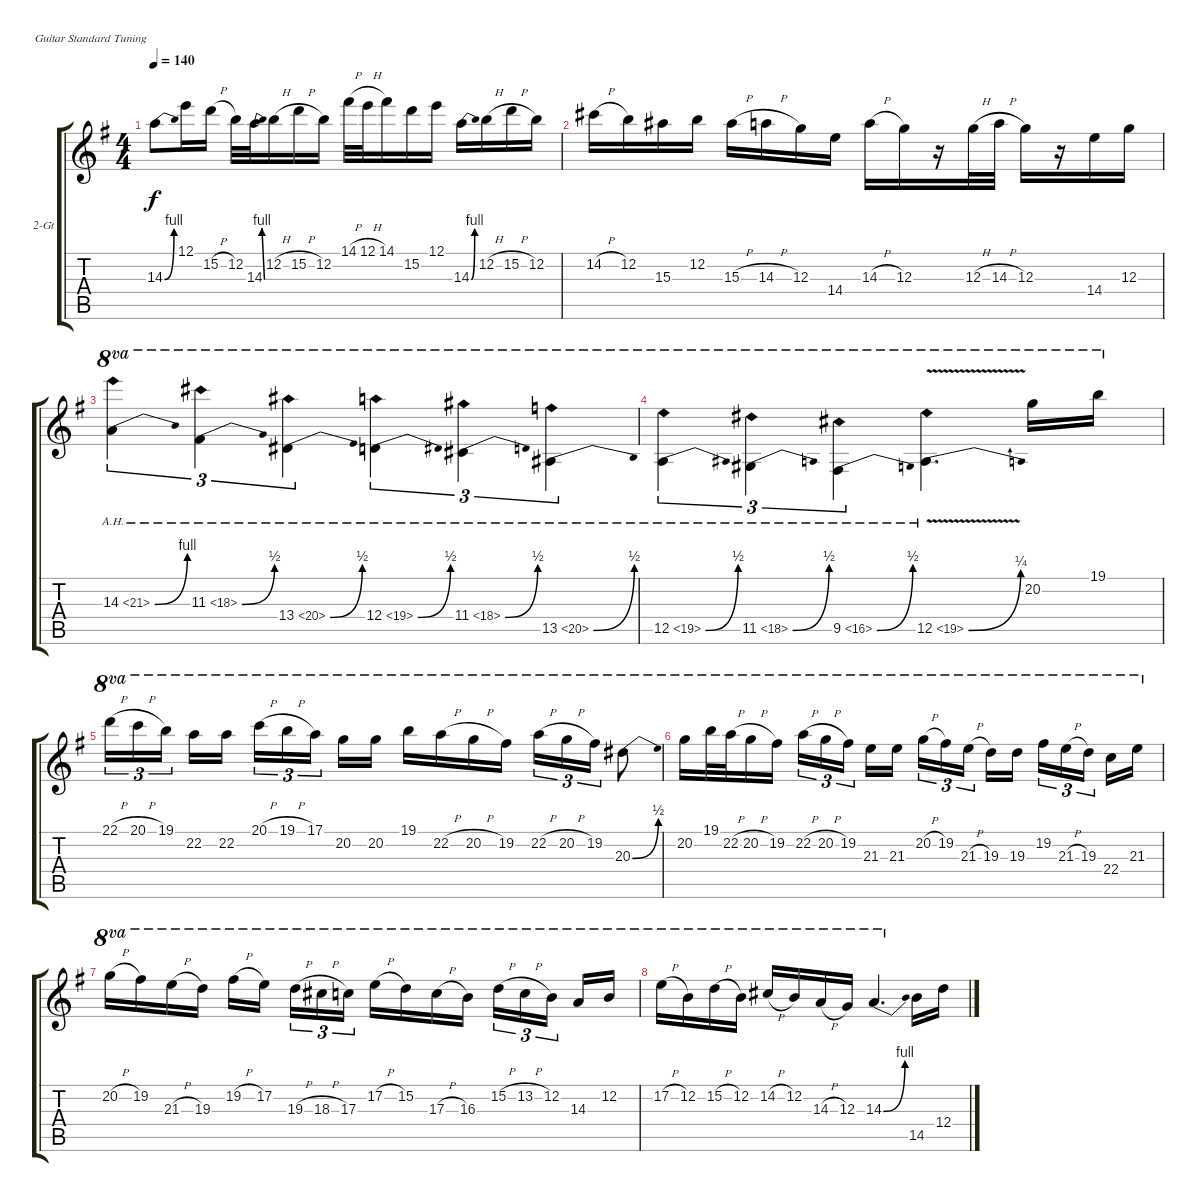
\bracketExtendMode groupsimilarinstruments
\firstSystemTrackNameOrientation horizontal
\otherSystemsTrackNameOrientation horizontal
\track ("2-Gt" "2-Gt") {instrument distortionguitar}
\staff {score tabs}
\tuning (E4 B3 G3 D3 A2 E2)
\ts (4 4)
\tempo 140
\clef g2
\scale
1.05549
\ks g
14.3{be (bend 0 0 60 4)}.8{dy f} 12.1.16 15.2{h}.16 12.2.32 14.3{be (bend 0 0 60 4)}.32 12.2{h}.16 15.2{h}.16 12.2.16 14.1{h}.32 12.1{h}.32 14.1.16 15.2.16 12.1.16 14.3{be (bend 0 0 60 4)}.16 12.2{h}.16 15.2{h}.16 12.2.16 |
\scale
0.944515 14.2{h}.16 12.2.16 15.3.16 12.2.16 15.3{h}.16 14.3{h}.16 12.3.16 14.4.16 14.3{h}.16 12.3.16 r.16 12.3{h}.32 14.3{h}.32 12.3.16 r.16 14.4.16 12.3.16 |
\scale
1.05549 14.3{be (bend 0 0 60 4) ah 7}.4{tu (3 2) ot 8va beam invert} 11.3{be (bend 0 0 60 2) ah 7}.4{tu (3 2) ot 8va beam invert} 13.4{be (bend 0 0 60 2) ah 7}.4{tu (3 2) ot 8va beam invert} 12.4{be (bend 0 0 60 2) ah 7}.4{tu (3 2) ot 8va beam invert} 11.4{be (bend 0 0 60 2) ah 7}.4{tu (3 2) ot 8va beam invert} 13.5{be (bend 0 0 60 2) ah 7}.4{tu (3 2) ot 8va beam invert} |
\scale
0.944515 12.5{be (bend 0 0 60 2) ah 7}.4{tu (3 2) ot 8va beam invert} 11.5{be (bend 0 0 60 2) ah 7}.4{tu (3 2) ot 8va beam invert} 9.5{be (bend 0 0 60 2) ah 7}.4{tu (3 2) ot 8va beam invert} 12.5{be (bend 0 0 60 1) ah 7 v}.4{d ot 8va beam invert} 20.2.16{ot 8va} 19.1.16{ot 8va} |
\scale
1.05549 22.1{h}.16{tu (3 2) ot 8va} 20.1{h}.16{tu (3 2) ot 8va} 19.1.16{tu (3 2) ot 8va} 22.2.16{ot 8va} 22.2.16{ot 8va} 20.1{h}.16{tu (3 2) ot 8va} 19.1{h}.16{tu (3 2) ot 8va} 17.1.16{tu (3 2) ot 8va} 20.2.16{ot 8va} 20.2.16{ot 8va} 19.1.16{ot 8va} 22.2{h}.16{ot 8va} 20.2{h}.16{ot 8va} 19.2.16{ot 8va} 22.2{h}.16{tu (3 2) ot 8va} 20.2{h}.16{tu (3 2) ot 8va} 19.2.16{tu (3 2) ot 8va} 20.3{be (bend 0 0 60 2)}.8{ot 8va} |
\scale
0.944515 20.2.16{ot 8va} 19.1.32{ot 8va} 22.2{h}.32{ot 8va} 20.2{h}.16{ot 8va} 19.2.16{ot 8va} 22.2{h}.16{tu (3 2) ot 8va} 20.2{h}.16{tu (3 2) ot 8va} 19.2.16{tu (3 2) ot 8va} 21.3.16{ot 8va} 21.3.16{ot 8va} 20.2{h}.16{tu (3 2) ot 8va} 19.2.16{tu (3 2) ot 8va} 21.3{h}.16{tu (3 2) ot 8va} 19.3.16{ot 8va} 19.3.16{ot 8va} 19.2.16{tu (3 2) ot 8va} 21.3{h}.16{tu (3 2) ot 8va} 19.3.16{tu (3 2) ot 8va} 22.4.16{ot 8va} 21.3.16{ot 8va} |
\scale
1.05549 20.2{h}.16{ot 8va} 19.2.16{ot 8va} 21.3{h}.16{ot 8va} 19.3.16{ot 8va} 19.2{h}.16{ot 8va} 17.2.16{ot 8va} 19.3{h}.16{tu (3 2) ot 8va} 18.3{h}.16{tu (3 2) ot 8va} 17.3.16{tu (3 2) ot 8va} 17.2{h}.16{ot 8va} 15.2.16{ot 8va} 17.3{h}.16{ot 8va} 16.3.16{ot 8va} 15.2{h}.16{tu (3 2) ot 8va} 13.2{h}.16{tu (3 2) ot 8va} 12.2.16{tu (3 2) ot 8va} 14.3.16{ot 8va} 12.2.16{ot 8va} |
\scale
0.944515 17.2{h}.16{ot 8va} 12.2.16{ot 8va} 15.2{h}.16{ot 8va} 12.2.16{ot 8va} 14.2{h}.16{ot 8va} 12.2.16{ot 8va} 14.3{h}.16{ot 8va} 12.3.16{ot 8va} 14.3{be (bend 0 0 60 4)}.4{d ot 8va} 14.5.16 12.4.16
